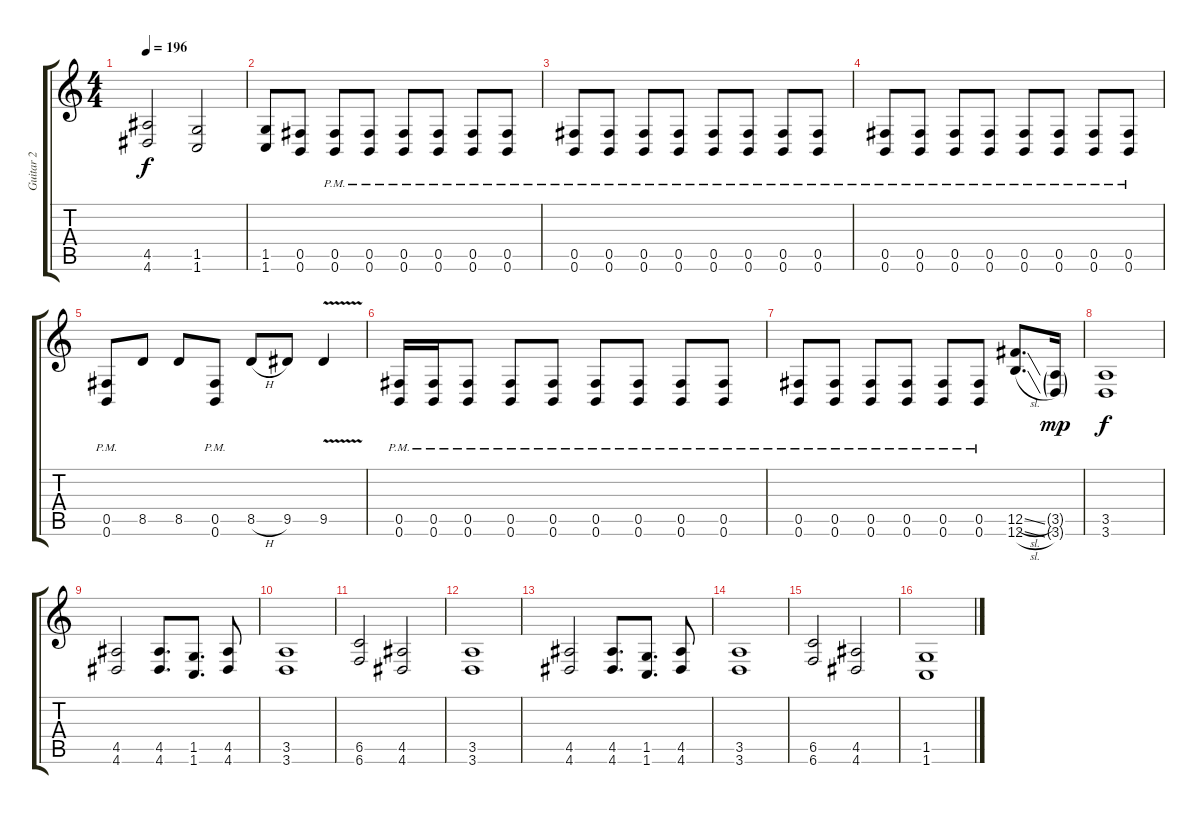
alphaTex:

\track ("Guitar 2" "Guitar 2") {instrument distortionguitar}
\staff {score tabs}
\tuning (Db4 Ab3 E3 B2 Gb2 B1) {hide}
\ts (4 4)
\tempo 196
\clef g2
\ks c
(4.5 4.6).2{dy f} (1.5 1.6).2 |
(1.5 1.6).8 (0.5 0.6).8 (0.5{pm} 0.6{pm}).8 (0.5{pm} 0.6{pm}).8 (0.5{pm} 0.6{pm}).8 (0.5{pm} 0.6{pm}).8 (0.5{pm} 0.6{pm}).8 (0.5{pm} 0.6{pm}).8 |
(0.5{pm} 0.6{pm}).8 (0.5{pm} 0.6{pm}).8 (0.5{pm} 0.6{pm}).8 (0.5{pm} 0.6{pm}).8 (0.5{pm} 0.6{pm}).8 (0.5{pm} 0.6{pm}).8 (0.5{pm} 0.6{pm}).8 (0.5{pm} 0.6{pm}).8 |
(0.5{pm} 0.6{pm}).8 (0.5{pm} 0.6{pm}).8 (0.5{pm} 0.6{pm}).8 (0.5{pm} 0.6{pm}).8 (0.5{pm} 0.6{pm}).8 (0.5{pm} 0.6{pm}).8 (0.5{pm} 0.6{pm}).8 (0.5{pm} 0.6{pm}).8 |
(0.5{pm} 0.6{pm}).8 8.5.8 8.5.8 (0.5{pm} 0.6{pm}).8 8.5{h}.8 9.5.8 9.5{v}.4 |
(0.5{pm} 0.6{pm}).16 (0.5{pm} 0.6{pm}).16 (0.5{pm} 0.6{pm}).8 (0.5{pm} 0.6{pm}).8 (0.5{pm} 0.6{pm}).8 (0.5{pm} 0.6{pm}).8 (0.5{pm} 0.6{pm}).8 (0.5{pm} 0.6{pm}).8 (0.5{pm} 0.6{pm}).8 |
(0.5{pm} 0.6{pm}).8 (0.5{pm} 0.6{pm}).8 (0.5{pm} 0.6{pm}).8 (0.5{pm} 0.6{pm}).8 (0.5{pm} 0.6{pm}).8 (0.5{pm} 0.6{pm}).8 (12.5{sl} 12.6{sl}).8{d} (3.5{g} 3.6{g}).16{dy mp} |
(3.5 3.6).1{dy f} |
(4.5 4.6).2 (4.5 4.6).8{d} (1.5 1.6).8{d} (4.5 4.6).8 |
(3.5 3.6).1 |
(6.5 6.6).2 (4.5 4.6).2 |
(3.5 3.6).1 |
(4.5 4.6).2 (4.5 4.6).8{d} (1.5 1.6).8{d} (4.5 4.6).8 |
(3.5 3.6).1 |
(6.5 6.6).2 (4.5 4.6).2 |
(1.5 1.6).1
